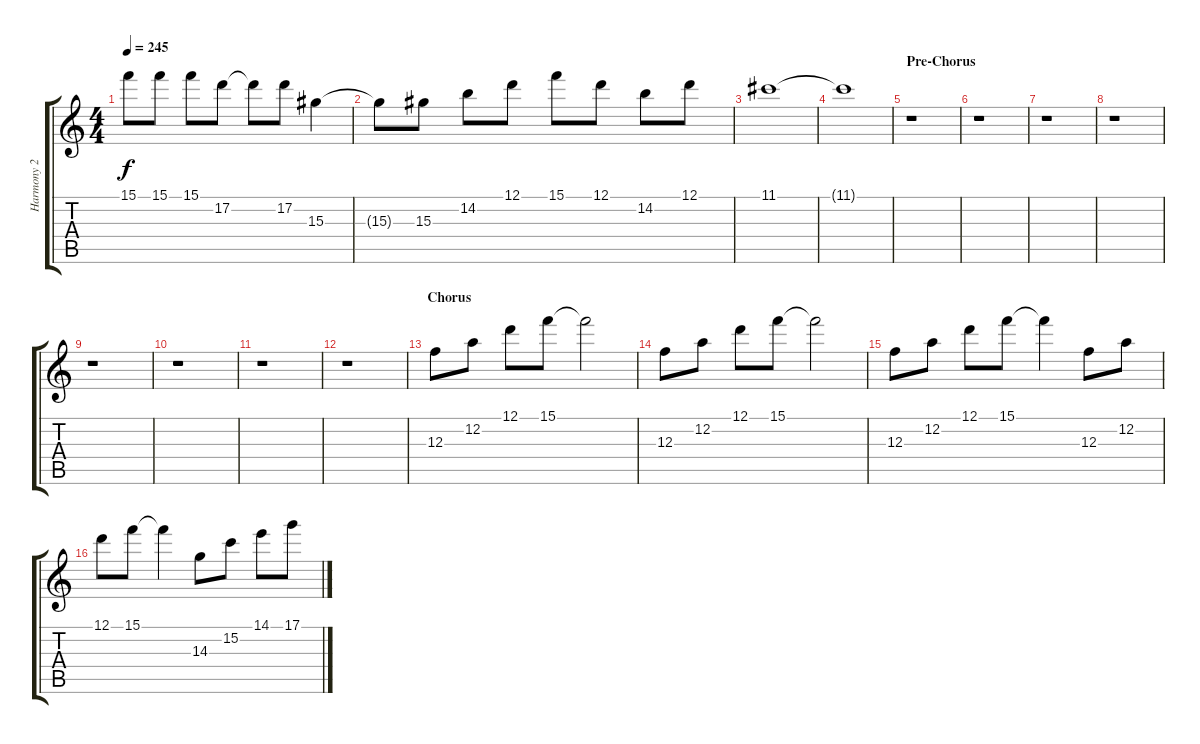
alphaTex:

\track ("Harmony 2" "Harmony 2") {instrument overdrivenguitar}
\staff {score tabs}
\tuning (D4 A3 F3 C3 G2 D2) {hide}
\ts (4 4)
\tempo 245
\clef g2
\ks aminor
15.1.8{dy f} 15.1.8 15.1.8 17.2.8 17.2{t}.8 17.2.8 15.3.4 |
15.3{t}.8 15.3.8 14.2.8 12.1.8 15.1.8 12.1.8 14.2.8 12.1.8 |
11.1.1 |
11.1{t}.1 |
\section ("" "Pre-Chorus")
r.1 |
r.1 |
r.1 |
r.1 |
r.1 |
r.1 |
r.1 |
r.1 |
\section ("" "Chorus")
12.3.8 12.2.8 12.1.8 15.1.8 15.1{t}.2 |
12.3.8 12.2.8 12.1.8 15.1.8 15.1{t}.2 |
12.3.8 12.2.8 12.1.8 15.1.8 15.1{t}.4 12.3.8 12.2.8 |
12.1.8 15.1.8 15.1{t}.4 14.3.8 15.2.8 14.1.8 17.1.8
